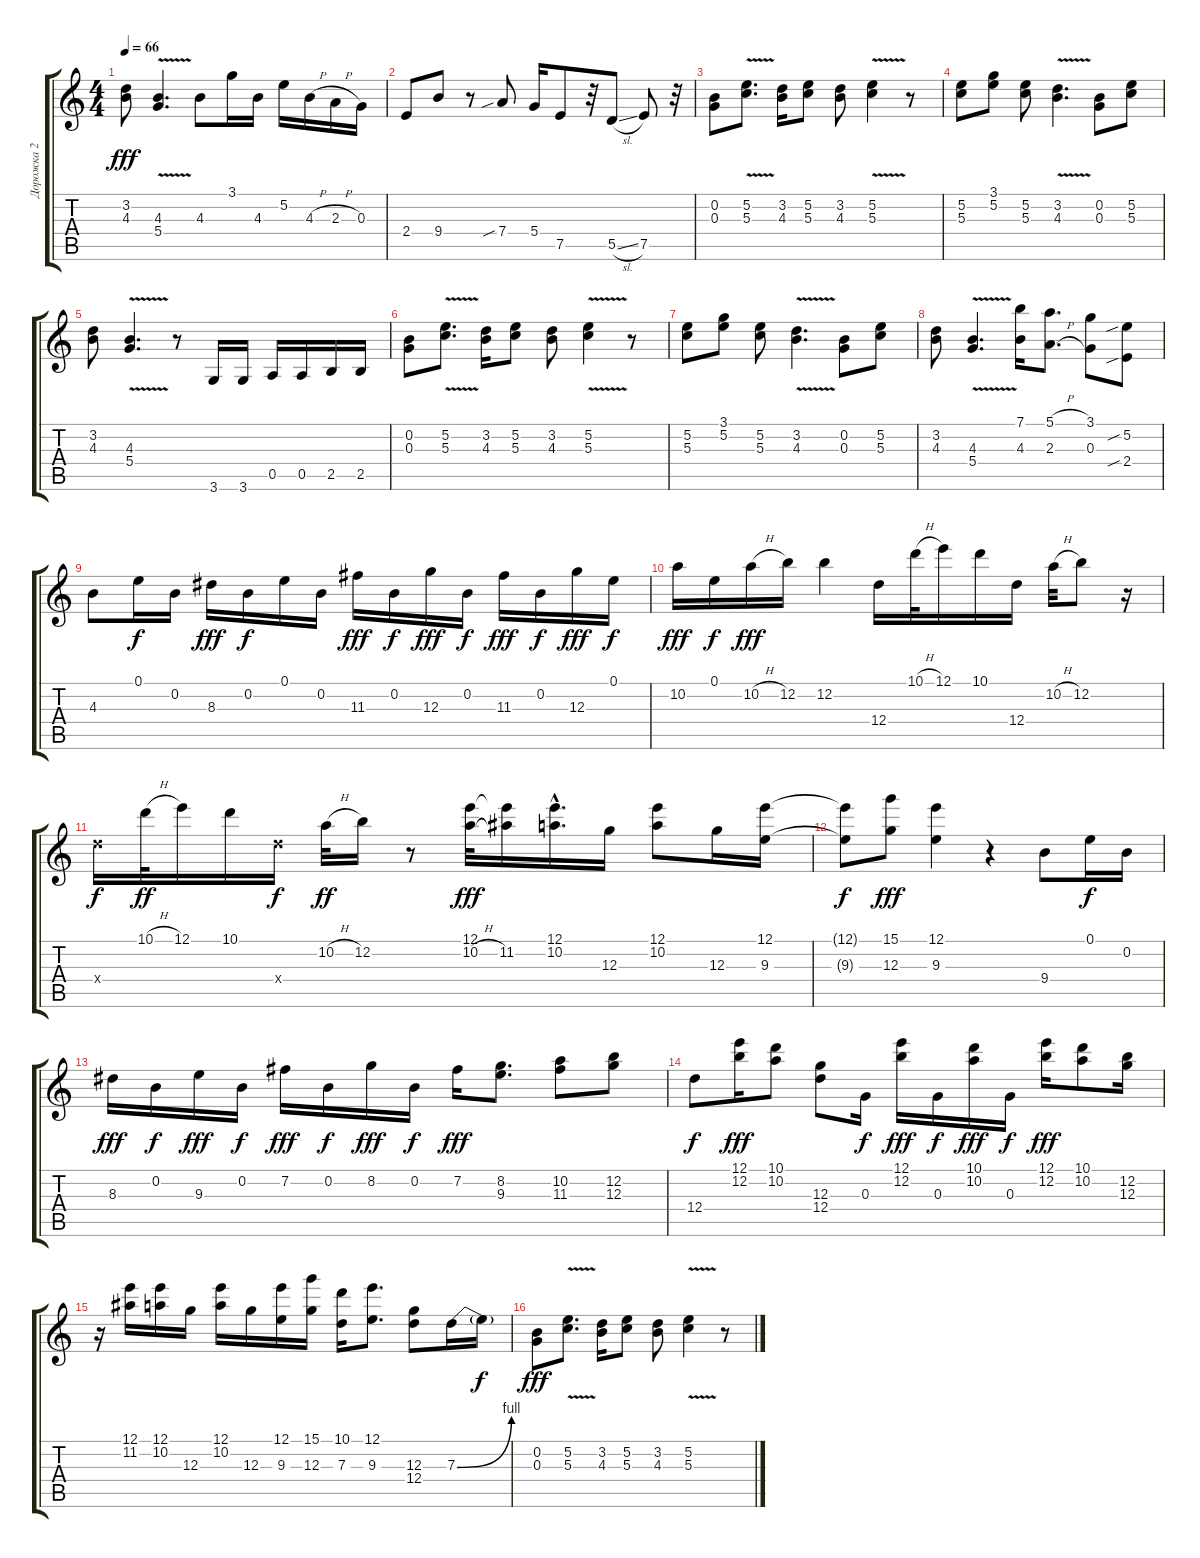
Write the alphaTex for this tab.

\track ("Дорожка 2" "Дорожка 2") {instrument acousticguitarsteel}
\staff {score tabs}
\tuning (E4 B3 G3 D3 A2 E2) {hide}
\ts (4 4)
\tempo 66
\clef g2
\ks c
(3.2 4.3).8{dy fff} (4.3{v} 5.4{v}).4{d} 4.3.8 3.1.16 4.3.16 5.2.16 4.3{h}.16 2.3{h}.16 0.3.16 |
2.4.8 9.4.8 r.8 7.4{sib}.8 5.4.16 7.5.8 r.32 5.5{sl}.8 7.5.8 r.32 |
(0.2 0.3).8 (5.2{v} 5.3{v}).8{d} (3.2 4.3).16 (5.2 5.3).8 (3.2 4.3).8 (5.2{v} 5.3{v}).4 r.8 |
(5.2 5.3).8 (3.1 5.2).8 (5.2 5.3).8 (3.2{v} 4.3{v}).4{d} (0.2 0.3).8 (5.2 5.3).8 |
(3.2 4.3).8 (4.3{v} 5.4{v}).4{d} r.8 3.6.16 3.6.16 0.5.16 0.5.16 2.5.16 2.5.16 |
(0.2 0.3).8 (5.2 5.3{v}).8{d} (3.2 4.3).16 (5.2 5.3).8 (3.2 4.3).8 (5.2{v} 5.3{v}).4 r.8 |
(5.2 5.3).8 (3.1 5.2).8 (5.2 5.3).8 (3.2{v} 4.3{v}).4{d} (0.2 0.3).8 (5.2 5.3).8 |
(3.2 4.3).8 (4.3{v} 5.4{v}).4{d} (7.1 4.3).16 (5.1{h} 2.3{h}).8{d} (3.1 0.3).8 (5.2{sib} 2.4{sib}).8 |
4.3.8 0.1.16{dy f} 0.2.16 8.3.16{dy fff} 0.2.16{dy f} 0.1.16 0.2.16 11.3.16{dy fff} 0.2.16{dy f} 12.3.16{dy fff} 0.2.16{dy f} 11.3.16{dy fff} 0.2.16{dy f} 12.3.16{dy fff} 0.1.16{dy f} |
10.2.16{dy fff} 0.1.16{dy f} 10.2{h}.16{dy fff} 12.2.16 12.2.4 12.4.16 10.1{h}.32 12.1.16 10.1.16 12.4.16 10.2{h}.32 12.2.8 r.16 |
12.4{x}.16{dy f} 10.1{h}.32{dy ff} 12.1.16 10.1.16 12.4{x}.16{dy f} 10.2{h}.32{dy ff} 12.2.16 r.8 (12.1 10.2{h}).32{dy fff} (12.1{t} 11.2).16 (12.1{hac} 10.2{hac}).16{d} 12.3.16 (12.1 10.2).8 12.3.16 (12.1 9.3).16 |
(12.1{t} 9.3{t}).8{dy f} (15.1 12.3).8{dy fff} (12.1 9.3).4 r.4 9.4.8 0.1.16{dy f} 0.2.16 |
8.3.16{dy fff} 0.2.16{dy f} 9.3.16{dy fff} 0.2.16{dy f} 7.2.16{dy fff} 0.2.16{dy f} 8.2.16{dy fff} 0.2.16{dy f} 7.2.16{dy fff} (8.2 9.3).8{d} (10.2 11.3).8 (12.2 12.3).8 |
12.4.8{dy f} (12.1 12.2).16{dy fff} (10.1 10.2).8 (12.3 12.4).8 0.3.16{dy f} (12.1 12.2).16{dy fff} 0.3.16{dy f} (10.1 10.2).16{dy fff} 0.3.16{dy f} (12.1 12.2).16{dy fff} (10.1 10.2).8 (12.2 12.3).16 |
r.16 (12.1 11.2).16 (12.1 10.2).16 12.3.16 (12.1 10.2).16 12.3.16 (12.1 9.3).16 (15.1 12.3).16 (10.1 7.3).16 (12.1 9.3).8{d} (12.3 12.4).8 7.3{be (bend 0 0 60 4)}.16 7.3{t}.16{dy f} |
(0.2 0.3).8{dy fff} (5.2 5.3{v}).8{d} (3.2 4.3).16 (5.2 5.3).8 (3.2 4.3).8 (5.2{v} 5.3{v}).4 r.8
